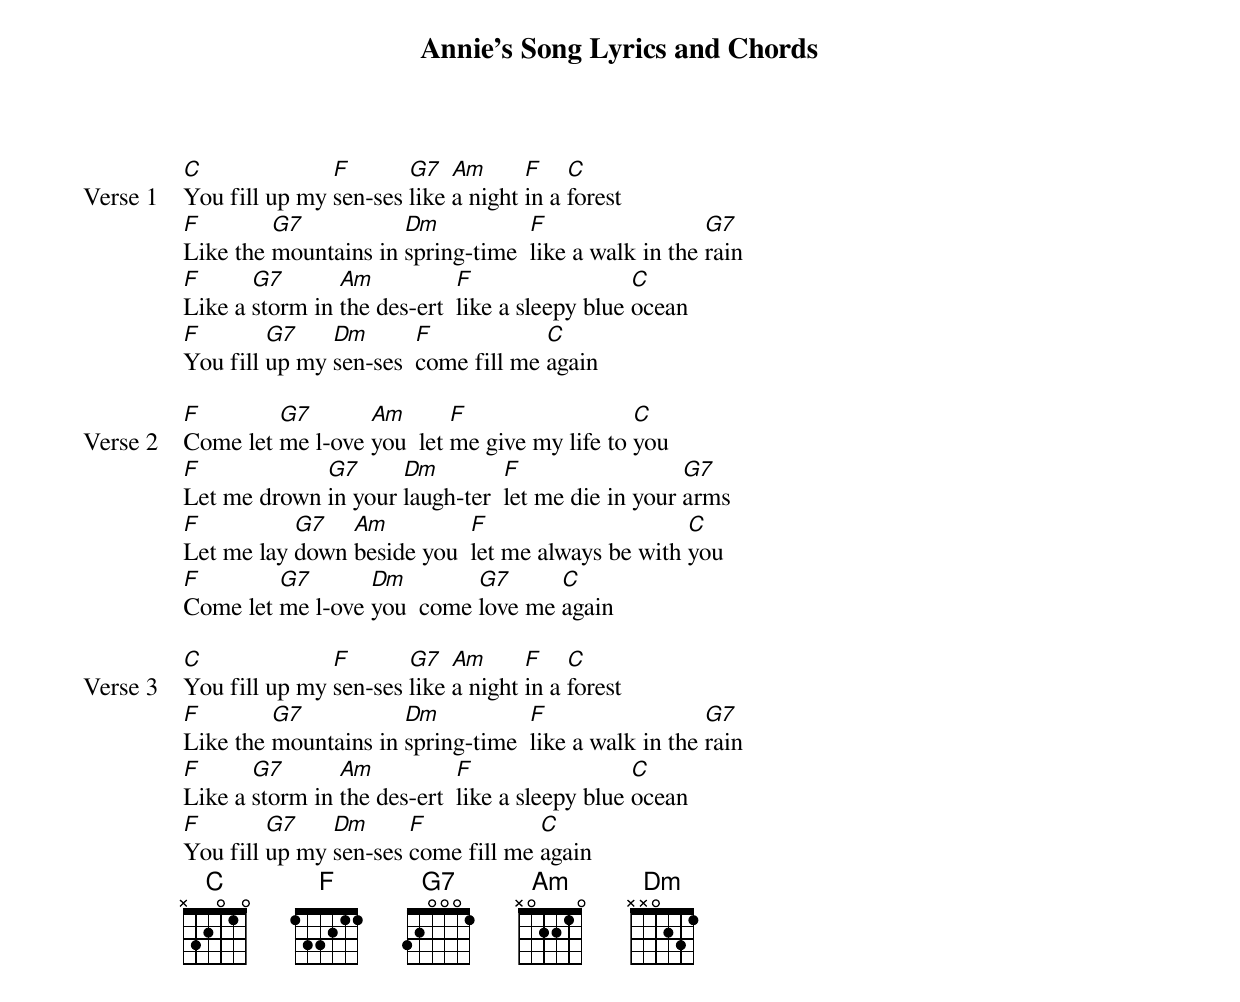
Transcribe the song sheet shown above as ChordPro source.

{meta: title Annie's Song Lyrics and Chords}
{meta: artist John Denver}

{start_of_verse: Verse 1}
[C]You fill up my [F]sen-ses [G7]like [Am]a night [F]in a [C]forest
[F]Like the [G7]mountains in [Dm]spring-time  [F]like a walk in the [G7]rain
[F]Like a [G7]storm in [Am]the des-ert  [F]like a sleepy blue [C]ocean
[F]You fill [G7]up my [Dm]sen-ses  [F]come fill me [C]again
{end_of_verse}

{start_of_verse: Verse 2}
[F]Come let [G7]me l-ove [Am]you  let [F]me give my life to [C]you
[F]Let me drown [G7]in your [Dm]laugh-ter  [F]let me die in your [G7]arms
[F]Let me lay [G7]down [Am]beside you  [F]let me always be with [C]you
[F]Come let [G7]me l-ove [Dm]you  come [G7]love me [C]again
{end_of_verse}

{start_of_verse: Verse 3}
[C]You fill up my [F]sen-ses [G7]like [Am]a night [F]in a [C]forest
[F]Like the [G7]mountains in [Dm]spring-time  [F]like a walk in the [G7]rain
[F]Like a [G7]storm in [Am]the des-ert  [F]like a sleepy blue [C]ocean
[F]You fill [G7]up my [Dm]sen-ses [F]come fill me [C]again
{end_of_verse}
